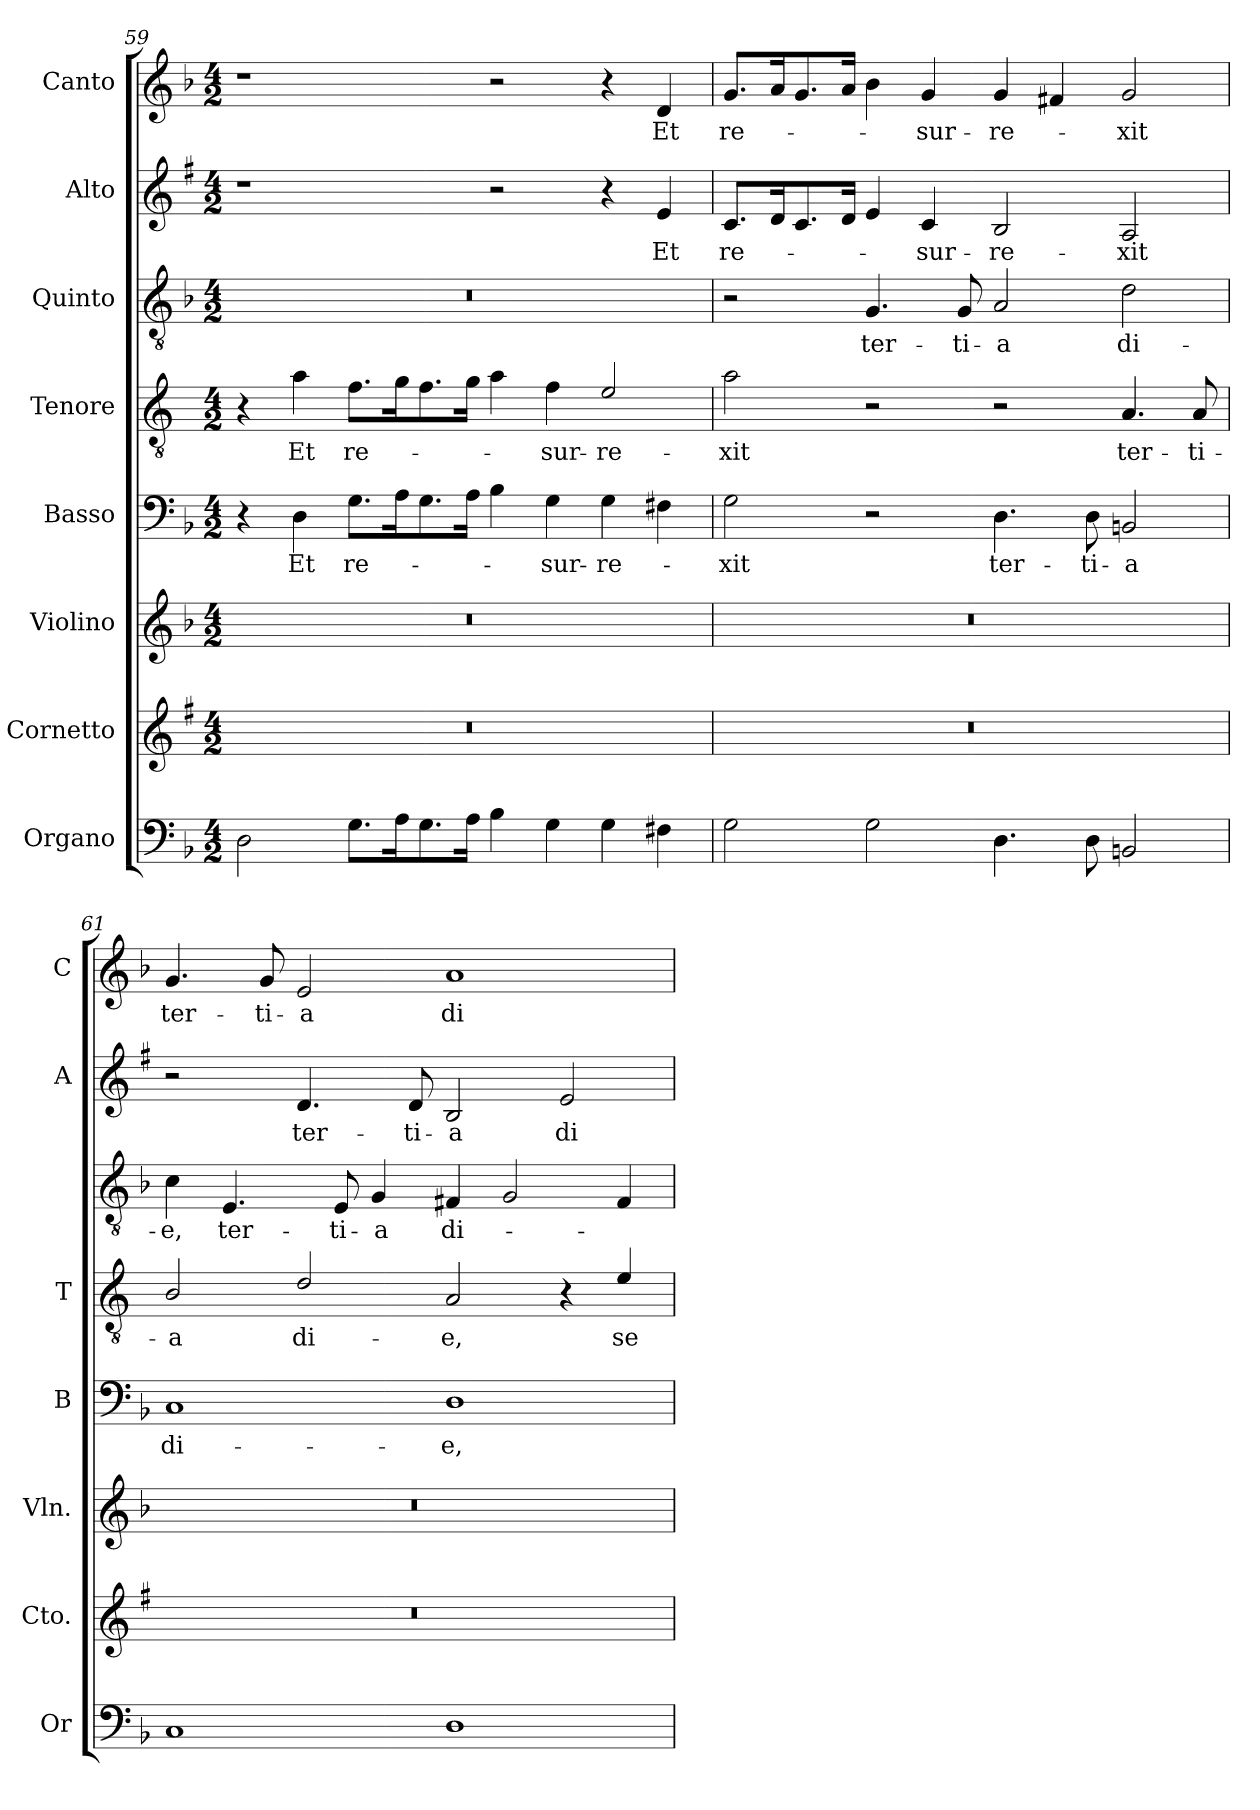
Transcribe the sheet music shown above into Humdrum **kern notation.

**kern	**kern	**kern	**kern	**text	**kern	**text	**kern	**text	**kern	**text	**kern	**text
*part8	*part7	*part6	*part5	*part5	*part4	*part4	*part3	*part3	*part2	*part2	*part1	*part1
*staff8	*staff7	*staff6	*staff5	*staff5	*staff4	*staff4	*staff3	*staff3	*staff2	*staff2	*staff1	*staff1
*I"Organo	*I"Cornetto	*I"Violino	*I"Basso	*	*I"Tenore	*	*I"Quinto	*	*I"Alto	*	*I"Canto	*
*I'Or	*I'Cto.	*I'Vln.	*I'B	*	*I'T	*	*	*	*I'A	*	*I'C	*
!!LO:LB:g=z
*clefF4	*clefG2	*clefG2	*clefF4	*	*clefGv2	*	*clefGv2	*	*clefG2	*	*clefG2	*
*	*ITrd1c2	*	*	*	*ITrd4c7	*	*	*	*ITrd1c2	*	*	*
*k[b-]	*k[b-]	*k[b-]	*k[b-]	*	*k[b-]	*	*k[b-]	*	*k[b-]	*	*k[b-]	*
*F:	*F:	*F:	*F:	*	*F:	*	*F:	*	*F:	*	*F:	*
*M4/2	*M4/2	*M4/2	*M4/2	*	*M4/2	*	*M4/2	*	*M4/2	*	*M4/2	*
=59	=59	=59	=59	=59	=59	=59	=59	=59	=59	=59	=59	=59
2D\	0r	0r	4r	.	4r	.	0r	.	1r	.	1r	.
!	!	!	!	!LO:LY:b	!	!LO:LY:b	!	!	!	!	!	!
.	.	.	4D\	Et	4d\	Et	.	.	.	.	.	.
!	!	!	!	!LO:LY:b	!	!LO:LY:b	!	!	!	!	!	!
8.G\L	.	.	8.G\L	re-	8.B-\L	re-	.	.	.	.	.	.
16A\k	.	.	16A\k	.	16c\k	.	.	.	.	.	.	.
8.G\	.	.	8.G\	.	8.B-\	.	.	.	.	.	.	.
16A\Jk	.	.	16A\Jk	.	16c\Jk	.	.	.	.	.	.	.
4B-\	.	.	4B-\	.	4d\	.	.	.	2r	.	2r	.
!	!	!	!	!LO:LY:b	!	!LO:LY:b	!	!	!	!	!	!
4G\	.	.	4G\	-sur-	4B-\	-sur-	.	.	.	.	.	.
!	!	!	!	!LO:LY:b	!	!LO:LY:b	!	!	!	!	!	!
4G\	.	.	4G\	-re-	2A/	-re-	.	.	4r	.	4r	.
!	!	!	!	!	!	!	!	!	!	!LO:LY:b	!	!LO:LY:b
4F#X\	.	.	4F#X\	.	.	.	.	.	4d/	Et	4d/	Et
=60	=60	=60	=60	=60	=60	=60	=60	=60	=60	=60	=60	=60
!	!	!	!	!LO:LY:b	!	!LO:LY:b	!	!	!	!LO:LY:b	!	!LO:LY:b
2G\	0r	0r	2G\	-xit	2d\	-xit	2r	.	8.B-/L	re-	8.g/L	re-
.	.	.	.	.	.	.	.	.	16c/k	.	16a/k	.
.	.	.	.	.	.	.	.	.	8.B-/	.	8.g/	.
.	.	.	.	.	.	.	.	.	16c/Jk	.	16a/Jk	.
!	!	!	!	!	!	!	!	!LO:LY:b	!	!	!	!
2G\	.	.	2r	.	2r	.	4.G/	ter-	4d/	.	4b-\	.
!	!	!	!	!	!	!	!	!	!	!LO:LY:b	!	!LO:LY:b
.	.	.	.	.	.	.	.	.	4B-/	-sur-	4g/	-sur-
!	!	!	!	!	!	!	!	!LO:LY:b	!	!	!	!
.	.	.	.	.	.	.	8G/	-ti-	.	.	.	.
!	!	!	!	!LO:LY:b	!	!	!	!LO:LY:b	!	!LO:LY:b	!	!LO:LY:b
4.D\	.	.	4.D\	ter-	2r	.	2A/	-a	2A/	-re-	4g/	-re-
.	.	.	.	.	.	.	.	.	.	.	4f#X/	.
!	!	!	!	!LO:LY:b	!	!	!	!	!	!	!	!
8D\	.	.	8D\	-ti-	.	.	.	.	.	.	.	.
!	!	!	!	!LO:LY:b	!	!LO:LY:b	!	!LO:LY:b	!	!LO:LY:b	!	!LO:LY:b
2BBn/	.	.	2BBn/	-a	4.D/	ter-	2d\	di-	2G/	-xit	2g/	-xit
!	!	!	!	!	!	!LO:LY:b	!	!	!	!	!	!
.	.	.	.	.	8D/	-ti-	.	.	.	.	.	.
=61	=61	=61	=61	=61	=61	=61	=61	=61	=61	=61	=61	=61
!	!	!	!	!LO:LY:b	!	!LO:LY:b	!	!LO:LY:b	!	!	!	!LO:LY:b
1C	0r	0r	1C	di-	2E/	-a	4c\	-e,	2r	.	4.g/	ter-
!	!	!	!	!	!	!	!	!LO:LY:b	!	!	!	!
.	.	.	.	.	.	.	4.E/	ter-	.	.	.	.
!	!	!	!	!	!	!	!	!	!	!	!	!LO:LY:b
.	.	.	.	.	.	.	.	.	.	.	8g/	-ti-
!	!	!	!	!	!	!LO:LY:b	!	!	!	!LO:LY:b	!	!LO:LY:b
.	.	.	.	.	2G/	di-	.	.	4.c/	ter-	2e/	-a
!	!	!	!	!	!	!	!	!LO:LY:b	!	!	!	!
.	.	.	.	.	.	.	8E/	-ti-	.	.	.	.
!	!	!	!	!	!	!	!	!LO:LY:b	!	!	!	!
.	.	.	.	.	.	.	4G/	-a	.	.	.	.
!	!	!	!	!	!	!	!	!	!	!LO:LY:b	!	!
.	.	.	.	.	.	.	.	.	8c/	-ti-	.	.
!	!	!	!	!LO:LY:b	!	!LO:LY:b	!	!LO:LY:b	!	!LO:LY:b	!	!LO:LY:b
1D	.	.	1D	-e,	2D/	-e,	4F#X/	di-	2A/	-a	1a	di-
.	.	.	.	.	.	.	2G/	.	.	.	.	.
!	!	!	!	!	!	!	!	!	!	!LO:LY:b	!	!
.	.	.	.	.	4r	.	.	.	2d/	di-	.	.
!	!	!	!	!	!	!LO:LY:b	!	!	!	!	!	!
.	.	.	.	.	4A/	se-	4F#/	.	.	.	.	.
=	=	=	=	=	=	=	=	=	=	=	=	=
*-	*-	*-	*-	*-	*-	*-	*-	*-	*-	*-	*-	*-
